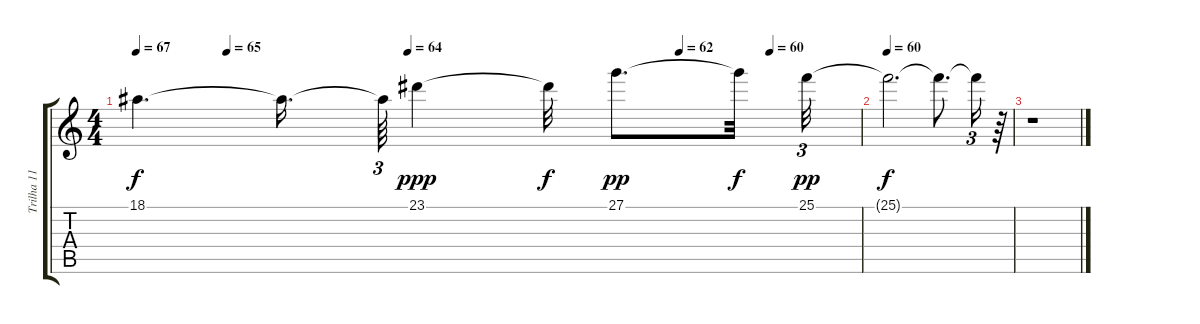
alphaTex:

\track ("Trilha 11" "Trilha 11") {instrument stringensemble1}
\staff {score tabs}
\tuning (E4 B3 G3 D3 A2 E2) {hide}
\ts (4 4)
\tempo 67
\tempo (65 0.125)
\tempo (64 0.375)
\tempo (62 0.75)
\tempo (60 0.875)
\clef g2
\ks c
18.1{t}.4{d dy f} 18.1{t}.16{d} 18.1{t}.64{tu (3 2)} 23.1.4{dy ppp} 23.1{t}.32{dy f} 27.1.8{d dy pp} 27.1{t}.32{dy f} 25.1.32{tu (3 2) dy pp} |
\tempo 60
25.1{t}.2{d dy f} 25.1{t}.8{d} 25.1{t}.16{tu (3 2)} r.64 |
r.1
